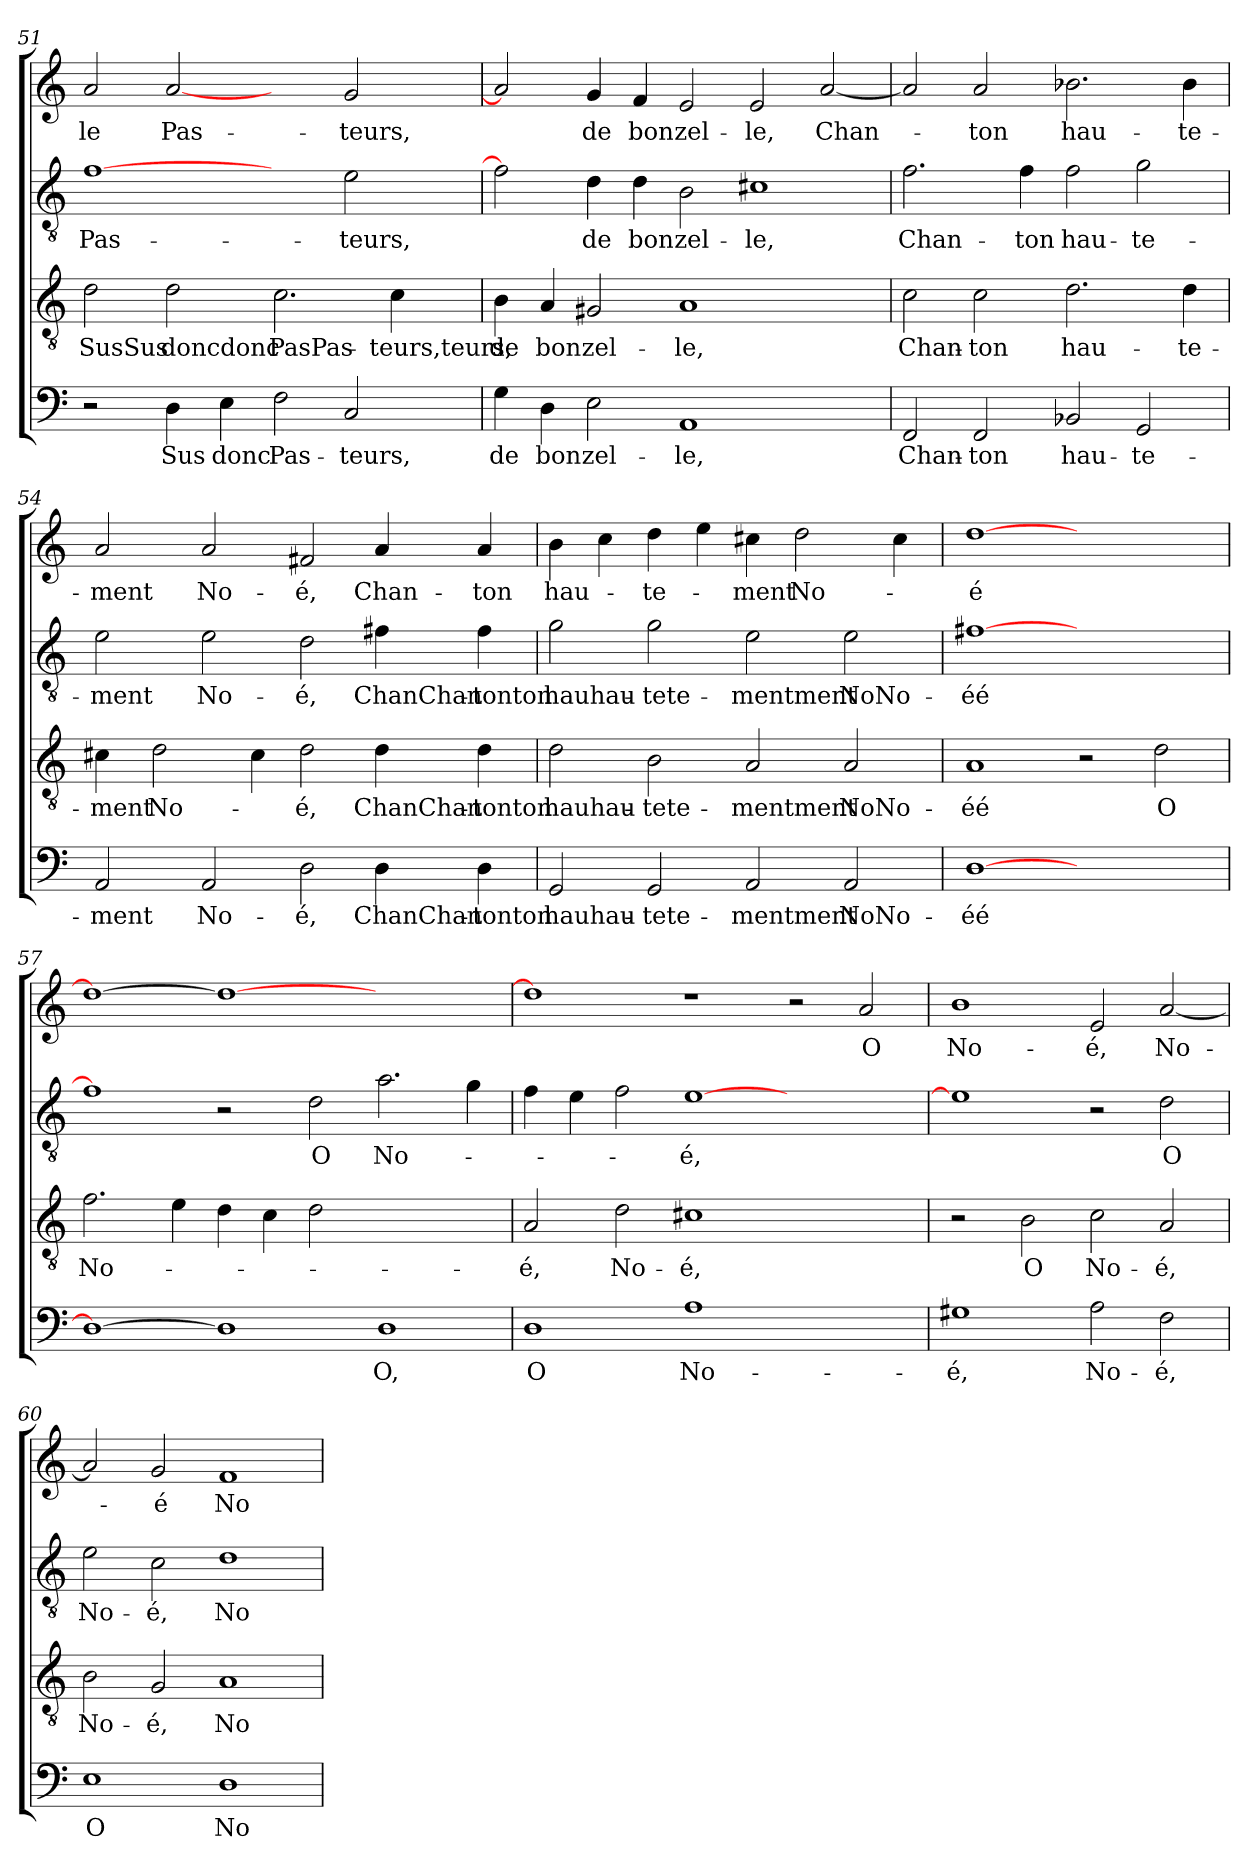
**kern	**text	**kern	**text	**kern	**text	**kern	**text
*part4	*part4	*part3	*part3	*part2	*part2	*part1	*part1
*staff4	*staff4	*staff3	*staff3	*staff2	*staff2	*staff1	*staff1
*clefF4	*	*clefGv2	*	*clefGv2	*	*clefG2	*
*k[]	*	*k[]	*	*k[]	*	*k[]	*
=51	=51	=51	=51	=51	=51	=51	=51
2r	.	2d	SusSus	[1f	Pas-	2a	-le
4D	Sus	2d	doncdonc	.	.	[2a	Pas-
4E	donc	.	.	.	.	.	.
2F	Pas-	2.c	PasPas-	2ryy	.	2ryy	.
2C	-teurs,	.	.	2e	-teurs,	2g	-teurs,
.	.	4c	-teurs,teurs,	.	.	.	.
=52	=52	=52	=52	=52	=52	=52	=52
4G	de	4B	de	2f]	.	2a]	.
4D	bon	4A	bon	.	.	.	.
2E	zel-	2G#X	zel-	4d	de	4g	de
.	.	.	.	4d	bon	4f	bon
1AA	-le,	1A	-le,	2B	zel-	2e	zel-
.	.	.	.	1c#X	-le,	2e	-le,
2ryy	.	2ryy	.	.	.	[2a	Chan-
!!LO:LB:g=z
=53	=53	=53	=53	=53	=53	=53	=53
2FF	Chan-	2c	Chan-	2.f	Chan-	2a]	.
2FF	-ton	2c	-ton	.	.	2a	-ton
.	.	.	.	4f	-ton	.	.
2BB-X	hau-	2.d	hau-	2f	hau-	2.b-X	hau-
2GG	-te-	.	.	2g	-te-	.	.
.	.	4d	-te-	.	.	4b-	-te-
=54	=54	=54	=54	=54	=54	=54	=54
2AA	-ment	4c#X	-ment	2e	-ment	2a	-ment
.	.	2d	No-	.	.	.	.
2AA	No-	.	.	2e	No-	2a	No-
.	.	4c#	.	.	.	.	.
2D	-é,	2d	-é,	2d	-é,	2f#X	-é,
4D	ChanChan-	4d	ChanChan-	4f#X	ChanChan-	4a	Chan-
4D	-tonton	4d	-tonton	4f#	-tonton	4a	-ton
=55	=55	=55	=55	=55	=55	=55	=55
2GG	hauhau-	2d	hauhau-	2g	hauhau-	4b	hau-
.	.	.	.	.	.	4cc	.
2GG	-tete-	2B	-tete-	2g	-tete-	4dd	-te-
.	.	.	.	.	.	4ee	.
2AA	-mentment	2A	-mentment	2e	-mentment	4cc#X	-ment
.	.	.	.	.	.	2dd	No-
2AA	NoNo-	2A	NoNo-	2e	NoNo-	.	.
.	.	.	.	.	.	4cc#	.
=56	=56	=56	=56	=56	=56	=56	=56
[1D	-éé	1A	-éé	[1f#X	-éé	[1dd	-é
1ryy	.	2r	.	1ryy	.	1ryy	.
.	.	2d	O	.	.	.	.
!!LO:LB:g=z
=57	=57	=57	=57	=57	=57	=57	=57
1D_	.	2.f	No-	1f#]	.	1dd_	.
.	.	4e	.	.	.	.	.
1D]	.	4d	.	2r	.	1dd_	.
.	.	4c	.	.	.	.	.
.	.	2d	.	2d	O	.	.
1D	O,	1ryy	.	2.a	No-	1ryy	.
.	.	.	.	4g	.	.	.
=58	=58	=58	=58	=58	=58	=58	=58
1D	O	2A	-é,	4f	.	1dd]	.
.	.	.	.	4e	.	.	.
.	.	2d	No-	2f	.	.	.
1A	No-	1c#X	-é,	[1e	-é,	1r	.
1ryy	.	1ryy	.	1ryy	.	2r	.
.	.	.	.	.	.	2a	O
=59	=59	=59	=59	=59	=59	=59	=59
1G#X	-é,	2r	.	1e]	.	1b	No-
.	.	2B	O	.	.	.	.
2A	No-	2c	No-	2r	.	2e	-é,
2F	-é,	2A	-é,	2d	O	[2a	No-
=60	=60	=60	=60	=60	=60	=60	=60
1E	O	2B	No-	2e	No-	2a]	.
.	.	2G	-é,	2c	-é,	2g	-é
1D	No-	1A	No-	1d	No-	1f	No-
=	=	=	=	=	=	=	=
*-	*-	*-	*-	*-	*-	*-	*-
